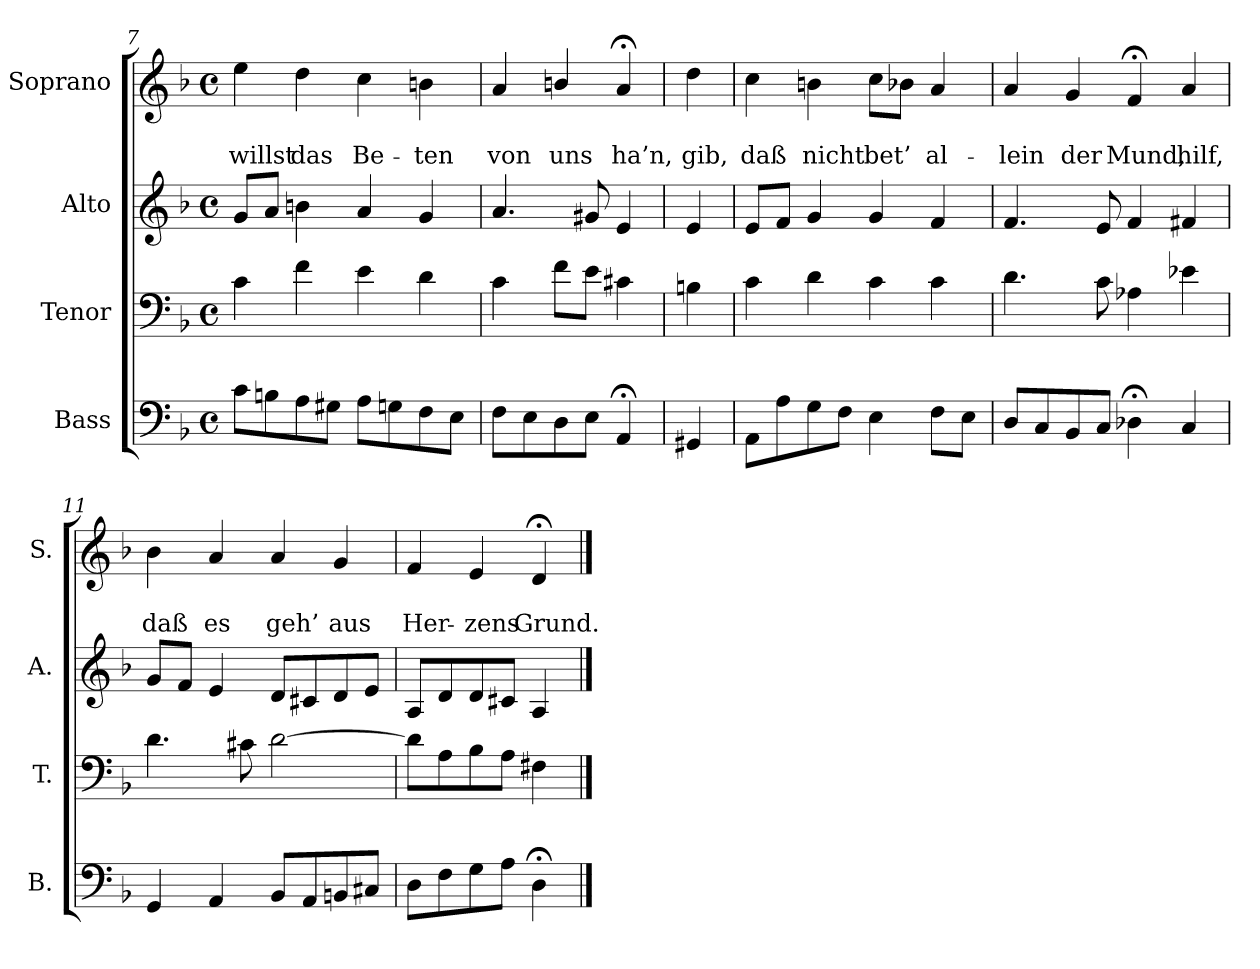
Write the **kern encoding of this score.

**kern	**kern	**kern	**kern	**text	**text
*part4	*part3	*part2	*part1	*part1	*part1
*staff4	*staff3	*staff2	*staff1	*staff1	*staff1
*I"Bass	*I"Tenor	*I"Alto	*I"Soprano	*	*
*I'B.	*I'T.	*I'A.	*I'S.	*	*
*clefF4	*clefF4	*clefG2	*clefG2	*	*
*k[b-]	*k[b-]	*k[b-]	*k[b-]	*	*
*d:	*d:	*d:	*d:	*	*
*M4/4	*M4/4	*M4/4	*M4/4	*	*
*met(c)	*met(c)	*met(c)	*met(c)	*	*
=7	=7	=7	=7	=7	=7
8c\L	4c\	8g/L	4ee\	.	willst
8Bn\	.	8a/J	.	.	.
8A\	4f\	4bn\	4dd\	.	das
8G#X\J	.	.	.	.	.
8A\L	4e\	4a/	4cc\	.	Be-
8Gn\	.	.	.	.	.
8F\	4d\	4g/	4bn\	.	-ten
8E\J	.	.	.	.	.
=8	=8	=8	=8	=8	=8
8F\L	4c\	4.a/	4a/	.	von
8E\	.	.	.	.	.
8D\	8f\L	.	4bn/	.	uns
8E\J	8e\J	8g#X/	.	.	.
4AA;</	4c#X\	4e/	4a;</	.	ha’n,
!!LO:PB:g=z
=8a	=8a	=8a	=8a	=8a	=8a
4GG#X/	4Bn\	4e/	4dd\	.	gib,
=9	=9	=9	=9	=9	=9
8AA\L	4c\	8e/L	4cc\	.	daß
8A\	.	8f/J	.	.	.
8G\	4d\	4g/	4bn\	.	nicht
8F\J	.	.	.	.	.
4E\	4c\	4g/	8cc\L	.	bet’
.	.	.	8b-X\J	.	.
8F\L	4c\	4f/	4a/	.	al-
8E\J	.	.	.	.	.
=10	=10	=10	=10	=10	=10
8D/L	4.d\	4.f/	4a/	.	-lein
8C/	.	.	.	.	.
8BB-/	.	.	4g/	.	der
8C/J	8c\	8e/	.	.	.
4D-X;<\	4A-X\	4f/	4f;</	.	Mund,
4C/	4e-X\	4f#X/	4a/	.	hilf,
=11	=11	=11	=11	=11	=11
4GG/	4.d\	8g/L	4b-\	.	daß
.	.	8f/J	.	.	.
4AA/	.	4e/	4a/	.	es
.	8c#X\	.	.	.	.
8BB-/L	[2d\	8d/L	4a/	.	geh’
8AA/	.	8c#X/	.	.	.
8BBn/	.	8d/	4g/	.	aus
8C#X/J	.	8e/J	.	.	.
=12	=12	=12	=12	=12	=12
8D\L	8d\L]	8A/L	4f/	.	Her-
8F\	8A\	8d/	.	.	.
8G\	8B-\	8d/	4e/	.	-zens
8A\J	8A\J	8c#X/J	.	.	.
4D;<\	4F#X\	4A/	4d;</	.	Grund.
==	==	==	==	==	==
*-	*-	*-	*-	*-	*-
